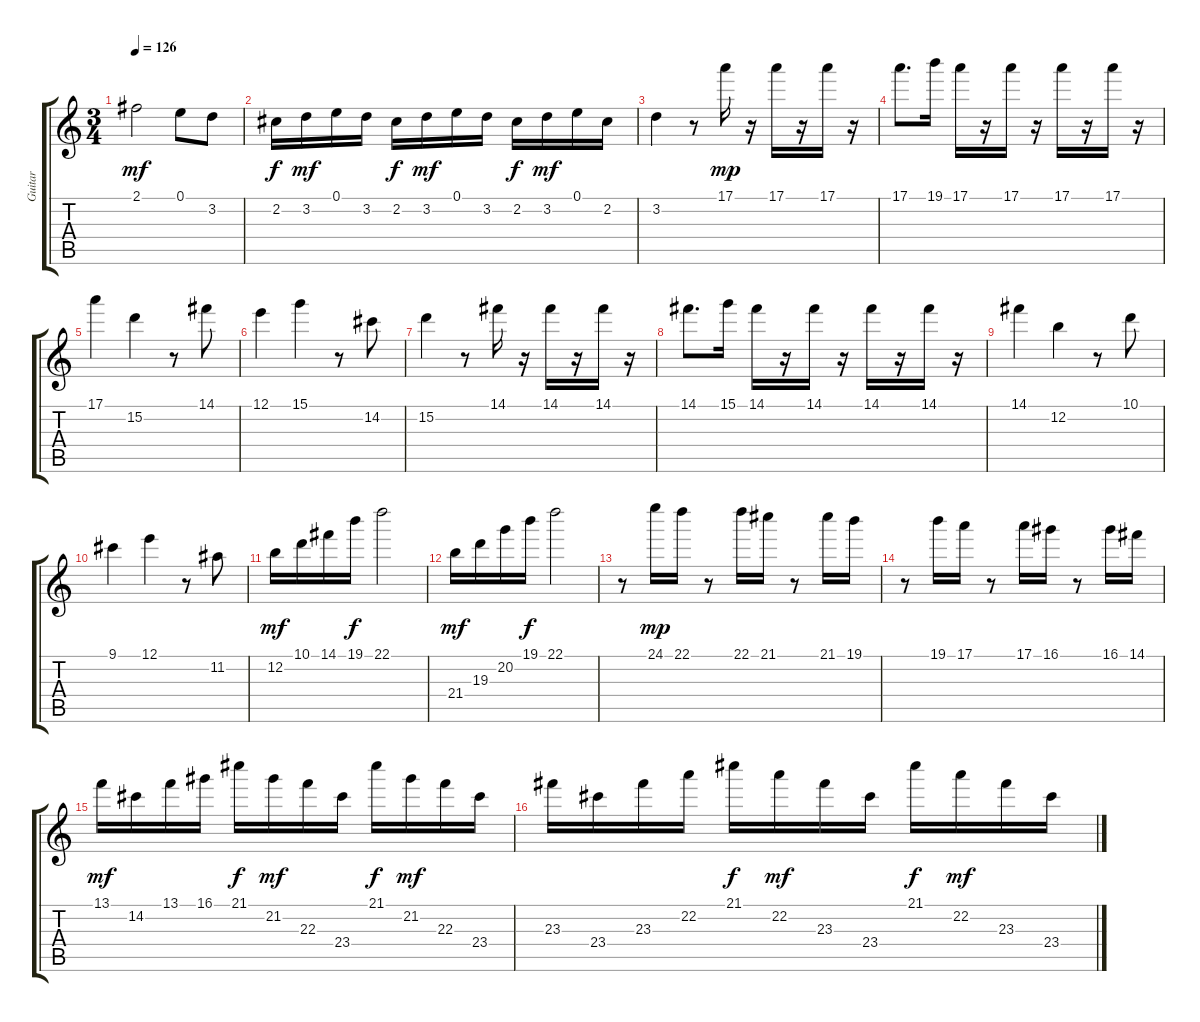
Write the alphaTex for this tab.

\track ("Guitar" "Guitar") {instrument acousticguitarnylon}
\staff {score tabs}
\tuning (E4 B3 G3 D3 A2 E2) {hide}
\ts (3 4)
\tempo 126
\clef g2
\ks c
2.1.2{dy mf} 0.1.8 3.2.8 |
2.2.16{dy f} 3.2.16{dy mf} 0.1.16 3.2.16 2.2.16{dy f} 3.2.16{dy mf} 0.1.16 3.2.16 2.2.16{dy f} 3.2.16{dy mf} 0.1.16 2.2.16 |
3.2.4 r.8 17.1.16{dy mp} r.16 17.1.16 r.16 17.1.16 r.16 |
17.1.8{d} 19.1.16 17.1.16 r.16 17.1.16 r.16 17.1.16 r.16 17.1.16 r.16 |
17.1.4 15.2.4 r.8 14.1.8 |
12.1.4 15.1.4 r.8 14.2.8 |
15.2.4 r.8 14.1.16 r.16 14.1.16 r.16 14.1.16 r.16 |
14.1.8{d} 15.1.16 14.1.16 r.16 14.1.16 r.16 14.1.16 r.16 14.1.16 r.16 |
14.1.4 12.2.4 r.8 10.1.8 |
9.1.4 12.1.4 r.8 11.2.8 |
12.2.16{dy mf} 10.1.16 14.1.16 19.1.16{dy f} 22.1.2 |
21.4.16{dy mf} 19.3.16 20.2.16 19.1.16{dy f} 22.1.2 |
r.8 24.1.16{dy mp} 22.1.16 r.8 22.1.16 21.1.16 r.8 21.1.16 19.1.16 |
r.8 19.1.16 17.1.16 r.8 17.1.16 16.1.16 r.8 16.1.16 14.1.16 |
13.1.16{dy mf} 14.2.16 13.1.16 16.1.16 21.1.16{dy f} 21.2.16{dy mf} 22.3.16 23.4.16 21.1.16{dy f} 21.2.16{dy mf} 22.3.16 23.4.16 |
23.3.16 23.4.16 23.3.16 22.2.16 21.1.16{dy f} 22.2.16{dy mf} 23.3.16 23.4.16 21.1.16{dy f} 22.2.16{dy mf} 23.3.16 23.4.16
